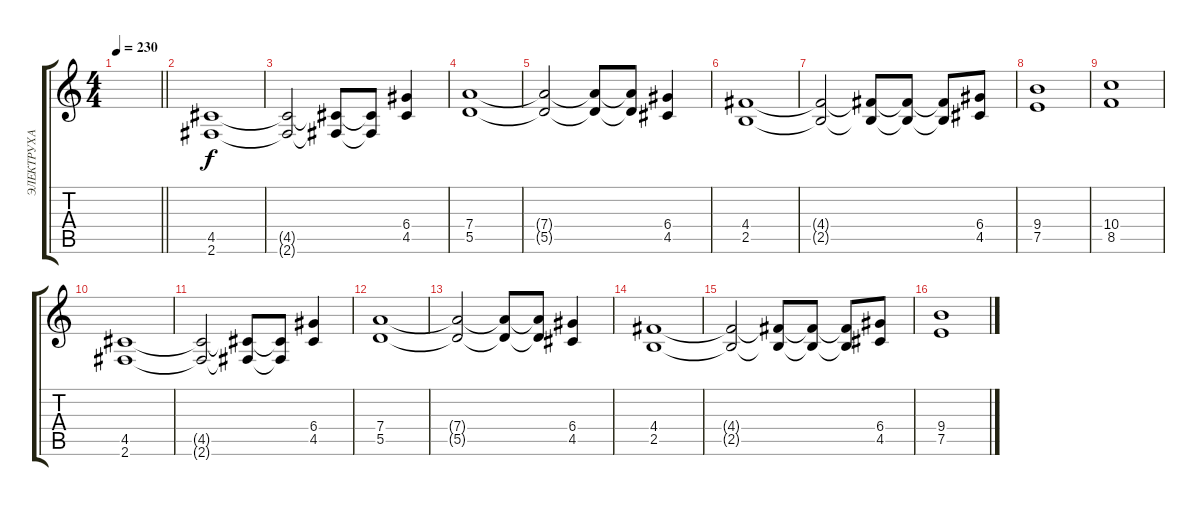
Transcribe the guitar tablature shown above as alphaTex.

\track ("ЭЛЕКТРУХА" "ЭЛЕКТРУХА") {instrument distortionguitar}
\staff {score tabs}
\tuning (E4 B3 G3 D3 A2 E2) {hide}
\ts (4 4)
\tempo 230
\clef g2
\barLineRight lightlight
\ks c
|
(4.5 2.6).1 |
(4.5{t} 2.6{t}).2 (4.5{t} 2.6{t}).8 (4.5{t} 2.6{t}).8 (6.4 4.5).4 |
(7.4 5.5).1 |
(7.4{t} 5.5{t}).2 (7.4{t} 5.5{t}).8 (7.4{t} 5.5{t}).8 (6.4 4.5).4 |
(4.4 2.5).1 |
(4.4{t} 2.5{t}).2 (4.4{t} 2.5{t}).8 (4.4{t} 2.5{t}).8 (4.4{t} 2.5{t}).8 (6.4 4.5).8 |
(9.4 7.5).1 |
(10.4 8.5).1 |
(4.5 2.6).1 |
(4.5{t} 2.6{t}).2 (4.5{t} 2.6{t}).8 (4.5{t} 2.6{t}).8 (6.4 4.5).4 |
(7.4 5.5).1 |
(7.4{t} 5.5{t}).2 (7.4{t} 5.5{t}).8 (7.4{t} 5.5{t}).8 (6.4 4.5).4 |
(4.4 2.5).1 |
(4.4{t} 2.5{t}).2 (4.4{t} 2.5{t}).8 (4.4{t} 2.5{t}).8 (4.4{t} 2.5{t}).8 (6.4 4.5).8 |
(9.4 7.5).1
